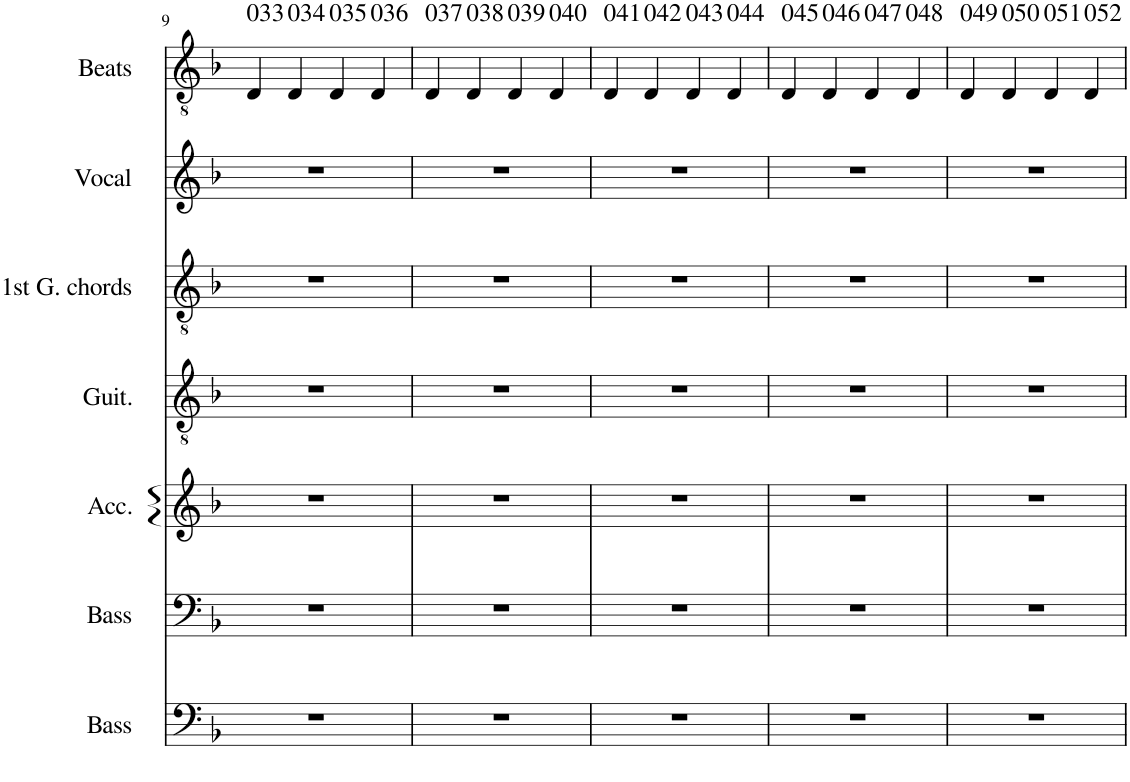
**kern	**kern	**kern	**kern	**kern	**kern	**kern	**harte
*part7	*part6	*part5	*part4	*part3	*part2	*part1	*part1
*staff7	*staff6	*staff5	*staff4	*staff3	*staff2	*staff1	*
*I"Roots	*I"Drop D	*I"Melodica	*I"2nd G. Riffs	*I"1st G. chords	*I"Vocal	*I"Beats	*
*	*	*	*	*I'1st G. chords	*I'Vocal	*I'Beats	*
!!LO:PB:g=z
*clefF4	*clefF4	*clefG2	*clefGv2	*clefGv2	*clefG2	*clefGv2	*
*Trd7c12	*Trd7c12	*	*	*	*	*	*
*k[b-]	*k[b-]	*k[b-]	*k[b-]	*k[b-]	*k[b-]	*k[b-]	*
*M4/4	*M4/4	*M4/4	*M4/4	*M4/4	*M4/4	*M4/4	*
=9	=9	=9	=9	=9	=9	=9	=9
!	!	!	!	!	!	!	!LO:H:kt=033
1r	1r	1r	1r	1r	1r	4D/	N
!	!	!	!	!	!	!	!LO:H:kt=034
.	.	.	.	.	.	4D/	N
!	!	!	!	!	!	!	!LO:H:kt=035
.	.	.	.	.	.	4D/	N
!	!	!	!	!	!	!	!LO:H:kt=036
.	.	.	.	.	.	4D/	N
=10	=10	=10	=10	=10	=10	=10	=10
!	!	!	!	!	!	!	!LO:H:kt=037
1r	1r	1r	1r	1r	1r	4D/	N
!	!	!	!	!	!	!	!LO:H:kt=038
.	.	.	.	.	.	4D/	N
!	!	!	!	!	!	!	!LO:H:kt=039
.	.	.	.	.	.	4D/	N
!	!	!	!	!	!	!	!LO:H:kt=040
.	.	.	.	.	.	4D/	N
=11	=11	=11	=11	=11	=11	=11	=11
!	!	!	!	!	!	!	!LO:H:kt=041
1r	1r	1r	1r	1r	1r	4D/	N
!	!	!	!	!	!	!	!LO:H:kt=042
.	.	.	.	.	.	4D/	N
!	!	!	!	!	!	!	!LO:H:kt=043
.	.	.	.	.	.	4D/	N
!	!	!	!	!	!	!	!LO:H:kt=044
.	.	.	.	.	.	4D/	N
=12	=12	=12	=12	=12	=12	=12	=12
!	!	!	!	!	!	!	!LO:H:kt=045
1r	1r	1r	1r	1r	1r	4D/	N
!	!	!	!	!	!	!	!LO:H:kt=046
.	.	.	.	.	.	4D/	N
!	!	!	!	!	!	!	!LO:H:kt=047
.	.	.	.	.	.	4D/	N
!	!	!	!	!	!	!	!LO:H:kt=048
.	.	.	.	.	.	4D/	N
=13	=13	=13	=13	=13	=13	=13	=13
!	!	!	!	!	!	!	!LO:H:kt=049
1r	1r	1r	1r	1r	1r	4D/	N
!	!	!	!	!	!	!	!LO:H:kt=050
.	.	.	.	.	.	4D/	N
!	!	!	!	!	!	!	!LO:H:kt=051
.	.	.	.	.	.	4D/	N
!	!	!	!	!	!	!	!LO:H:kt=052
.	.	.	.	.	.	4D/	N
=	=	=	=	=	=	=	=
*-	*-	*-	*-	*-	*-	*-	*-
